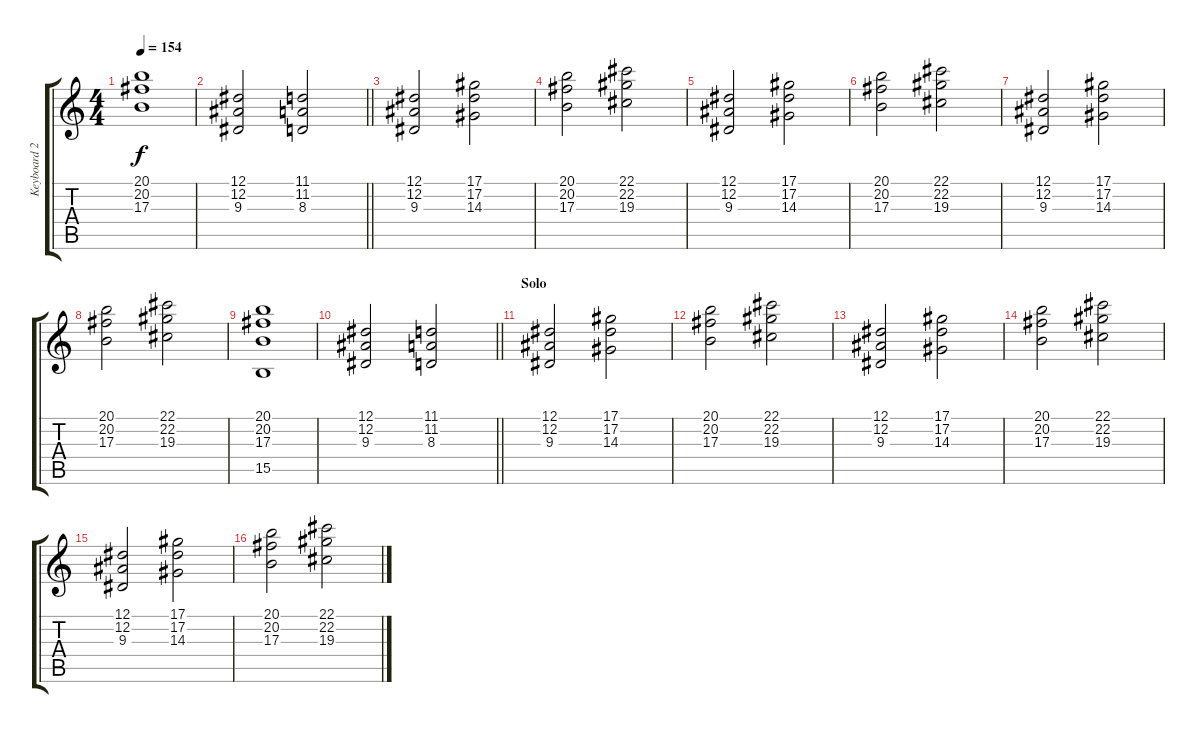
\track ("Keyboard 2" "Keyboard 2") {instrument lead2sawtooth}
\staff {score tabs}
\tuning (Eb4 Bb3 Gb3 Db3 Ab2 Db2) {hide}
\ts (4 4)
\tempo 154
\clef g2
\ks c
(20.1 20.2 17.3).1{dy f} |
\barLineRight lightlight
(12.1 12.2 9.3).2 (11.1 11.2 8.3).2 |
(12.1 12.2 9.3).2{volume 5} (17.1 17.2 14.3).2 |
(20.1 20.2 17.3).2 (22.1 22.2 19.3).2 |
(12.1 12.2 9.3).2 (17.1 17.2 14.3).2 |
(20.1 20.2 17.3).2 (22.1 22.2 19.3).2 |
(12.1 12.2 9.3).2 (17.1 17.2 14.3).2 |
(20.1 20.2 17.3).2 (22.1 22.2 19.3).2 |
(20.1 20.2 17.3 15.5).1 |
\barLineRight lightlight
(12.1 12.2 9.3).2 (11.1 11.2 8.3).2 |
\section ("" "Solo")
(12.1 12.2 9.3).2{volume 7} (17.1 17.2 14.3).2 |
(20.1 20.2 17.3).2 (22.1 22.2 19.3).2 |
(12.1 12.2 9.3).2 (17.1 17.2 14.3).2 |
(20.1 20.2 17.3).2 (22.1 22.2 19.3).2 |
(12.1 12.2 9.3).2 (17.1 17.2 14.3).2 |
(20.1 20.2 17.3).2 (22.1 22.2 19.3).2
